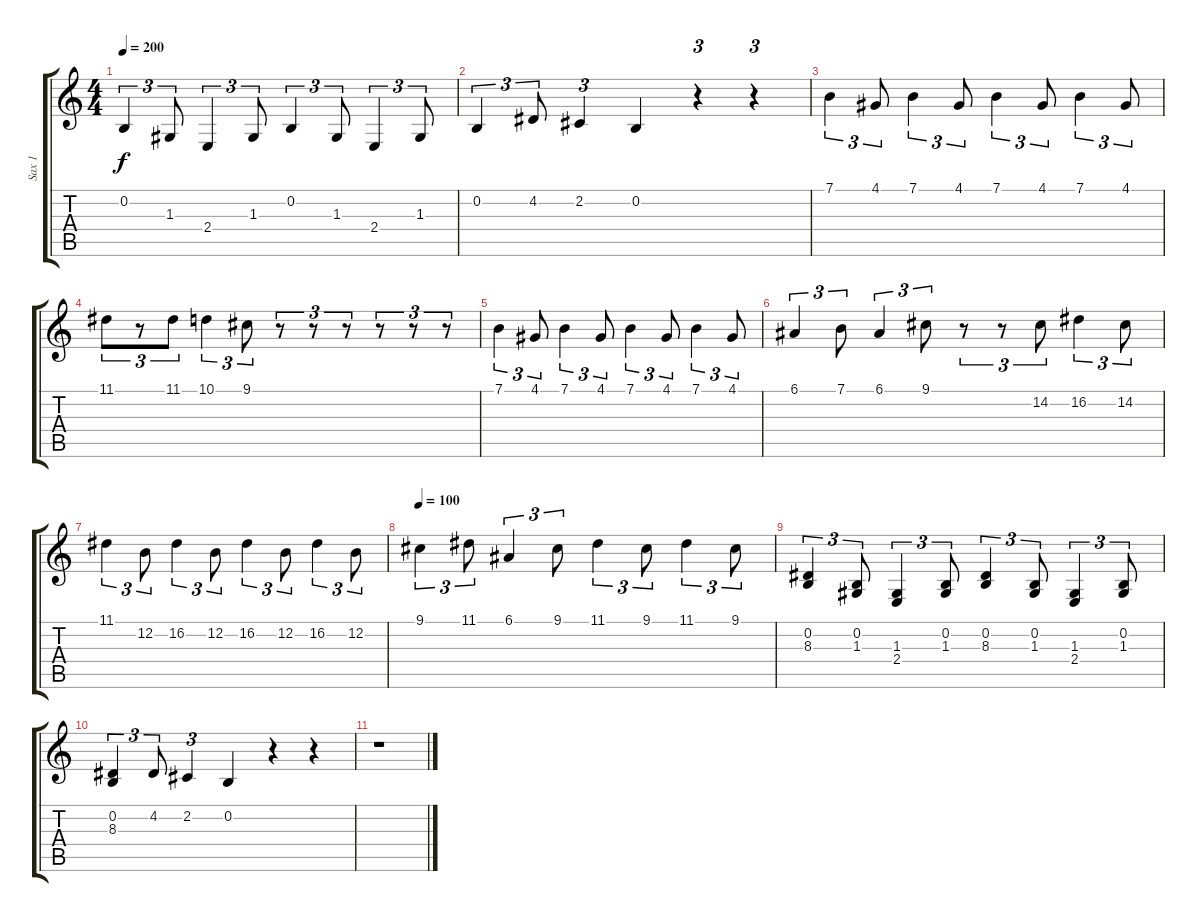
\track ("Sax 1" "Sax 1") {instrument altosax}
\staff {score tabs}
\tuning (E4 B3 G3 D3 A2 E2) {hide}
\ts (4 4)
\tempo 200
\clef g2
\ks c
0.2.4{tu (3 2) dy f} 1.3.8{tu (3 2)} 2.4.4{tu (3 2)} 1.3.8{tu (3 2)} 0.2.4{tu (3 2)} 1.3.8{tu (3 2)} 2.4.4{tu (3 2)} 1.3.8{tu (3 2)} |
0.2.4{tu (3 2)} 4.2.8{tu (3 2)} 2.2.4{tu (3 2)} 0.2.4 r.4{tu (3 2)} r.4{tu (3 2)} |
\section ("" "")
7.1.4{tu (3 2)} 4.1.8{tu (3 2)} 7.1.4{tu (3 2)} 4.1.8{tu (3 2)} 7.1.4{tu (3 2)} 4.1.8{tu (3 2)} 7.1.4{tu (3 2)} 4.1.8{tu (3 2)} |
11.1.8{tu (3 2)} r.8{tu (3 2)} 11.1.8{tu (3 2)} 10.1.4{tu (3 2)} 9.1.8{tu (3 2)} r.8{tu (3 2)} r.8{tu (3 2)} r.8{tu (3 2)} r.8{tu (3 2)} r.8{tu (3 2)} r.8{tu (3 2)} |
7.1.4{tu (3 2)} 4.1.8{tu (3 2)} 7.1.4{tu (3 2)} 4.1.8{tu (3 2)} 7.1.4{tu (3 2)} 4.1.8{tu (3 2)} 7.1.4{tu (3 2)} 4.1.8{tu (3 2)} |
6.1.4{tu (3 2)} 7.1.8{tu (3 2)} 6.1.4{tu (3 2)} 9.1.8{tu (3 2)} r.8{tu (3 2)} r.8{tu (3 2)} 14.2.8{tu (3 2)} 16.2.4{tu (3 2)} 14.2.8{tu (3 2)} |
11.1.4{tu (3 2)} 12.2.8{tu (3 2)} 16.2.4{tu (3 2)} 12.2.8{tu (3 2)} 16.2.4{tu (3 2)} 12.2.8{tu (3 2)} 16.2.4{tu (3 2)} 12.2.8{tu (3 2)} |
\tempo 100
9.1.4{tu (3 2)} 11.1.8{tu (3 2)} 6.1.4{tu (3 2)} 9.1.8{tu (3 2)} 11.1.4{tu (3 2)} 9.1.8{tu (3 2)} 11.1.4{tu (3 2)} 9.1.8{tu (3 2)} |
(0.2 8.3).4{tu (3 2)} (0.2 1.3).8{tu (3 2)} (1.3 2.4).4{tu (3 2)} (0.2 1.3).8{tu (3 2)} (0.2 8.3).4{tu (3 2)} (0.2 1.3).8{tu (3 2)} (1.3 2.4).4{tu (3 2)} (0.2 1.3).8{tu (3 2)} |
(0.2 8.3).4{tu (3 2)} 4.2.8{tu (3 2)} 2.2.4{tu (3 2)} 0.2.4 r.4{tu (3 2)} r.4{tu (3 2)} |
r.1
